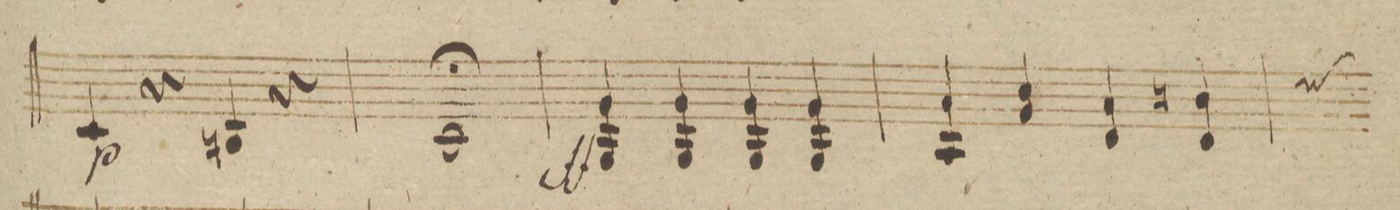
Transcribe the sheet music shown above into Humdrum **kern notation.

**kern	**dynam
*I"Violino 2do	*
*clefG2	*
*k[b-]	*
*met(c|)	*
*M2/2	*
4c/	p
4r	.
4Bn/	.
4r	.
=27	=27
1c/;	.
=28	=28
4g/ 4G/	ff
4g/ 4G/	.
4g/ 4G/	.
4g/ 4G/	.
=29	=29
4a/ 4A/	.
4cc/ 4g/	.
4a/ 4d/	.
4bn/ 4d/	.
*custos	*
=30	=30
*-	*-
